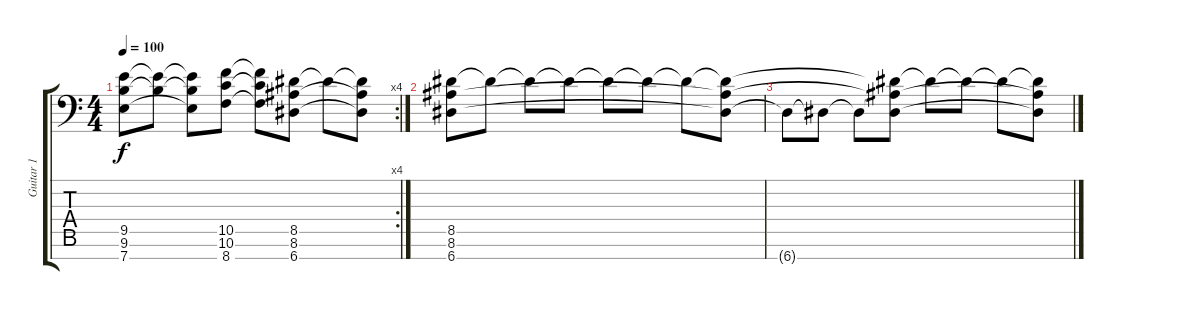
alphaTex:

\track ("Guitar 1" "Guitar 1") {instrument distortionguitar}
\staff {score tabs}
\tuning (D4 A3 F3 C3 G2 D2 A1) {hide}
\rc 4
\ts (4 4)
\tempo 100
\clef f4
\ks c
(9.5 9.6 7.7).8{dy f} (9.5{t} 9.6{t}).8 (9.5{t} 9.6{t} 7.7{t}).8 (10.5 10.6 8.7).8 (10.5{t} 10.6{t} 8.7{t}).8 (8.5 8.6 6.7).8 8.5{t}.8 (8.5{t} 8.6{t} 6.7{t}).8 |
(8.5 8.6 6.7).8 8.5{t}.8 8.5{t}.8 8.5{t}.8 8.5{t}.8 8.5{t}.8 8.5{t}.8 (8.5{t} 8.6{t} 6.7{t}).8 |
6.7{t}.8{volume 11} 6.7{t}.8{volume 10} 6.7{t}.8{volume 9} (8.5{t} 8.6{t} 6.7{t}).8{volume 8} 8.5{t}.8{volume 7} 8.5{t}.8{volume 6} 8.5{t}.8{volume 3} (8.5{t} 8.6{t} 6.7{t}).8{volume 1}
